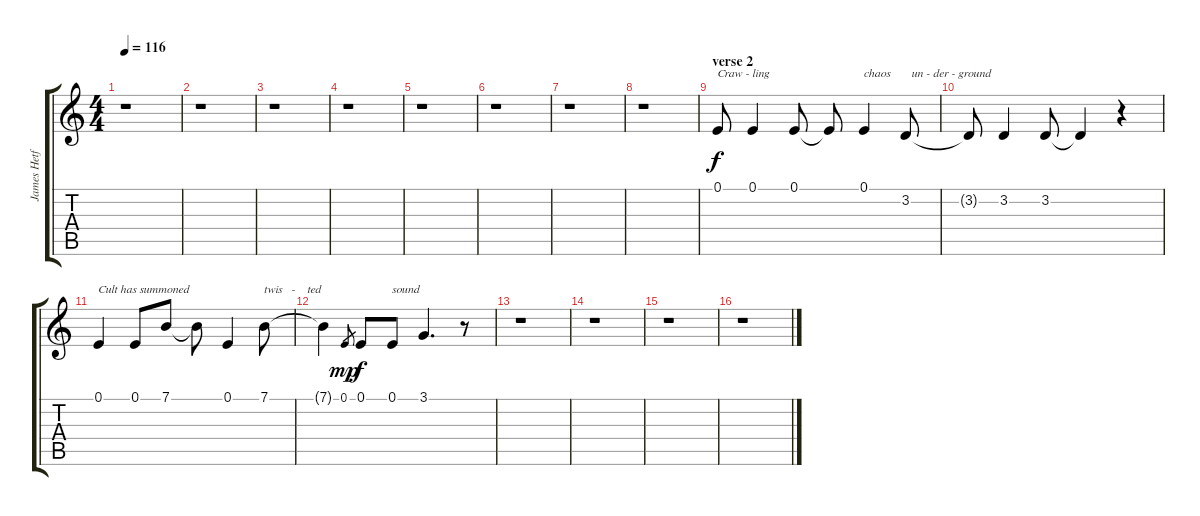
\track ("James Hetfeild (Vocals)" "James Hetf") {instrument sopranosax}
\staff {score tabs}
\tuning (E4 B3 G3 D3 A2 D2) {hide}
\ts (4 4)
\tempo 116
\clef g2
\ks c
r.1{dy f} |
r.1 |
r.1 |
r.1 |
r.1 |
r.1 |
r.1 |
r.1 |
\section ("" "verse 2")
0.1.8{txt "Craw - ling "} 0.1.4 0.1.8 0.1{t}.8 0.1.4{txt "chaos"} 3.2.8{txt "  un - der - ground"} |
3.2{t}.8 3.2.4 3.2.8 3.2{t}.4 r.4 |
0.1.4{txt "Cult has summoned"} 0.1.8 7.1.8 7.1{t}.8 0.1.4 7.1.8{txt "twis   -    ted "} |
7.1{t}.4 0.1.8{gr dy mp} 0.1.8{dy f} 0.1.8{txt "sound"} 3.1.4{d} r.8 |
r.1 |
r.1 |
r.1 |
r.1
